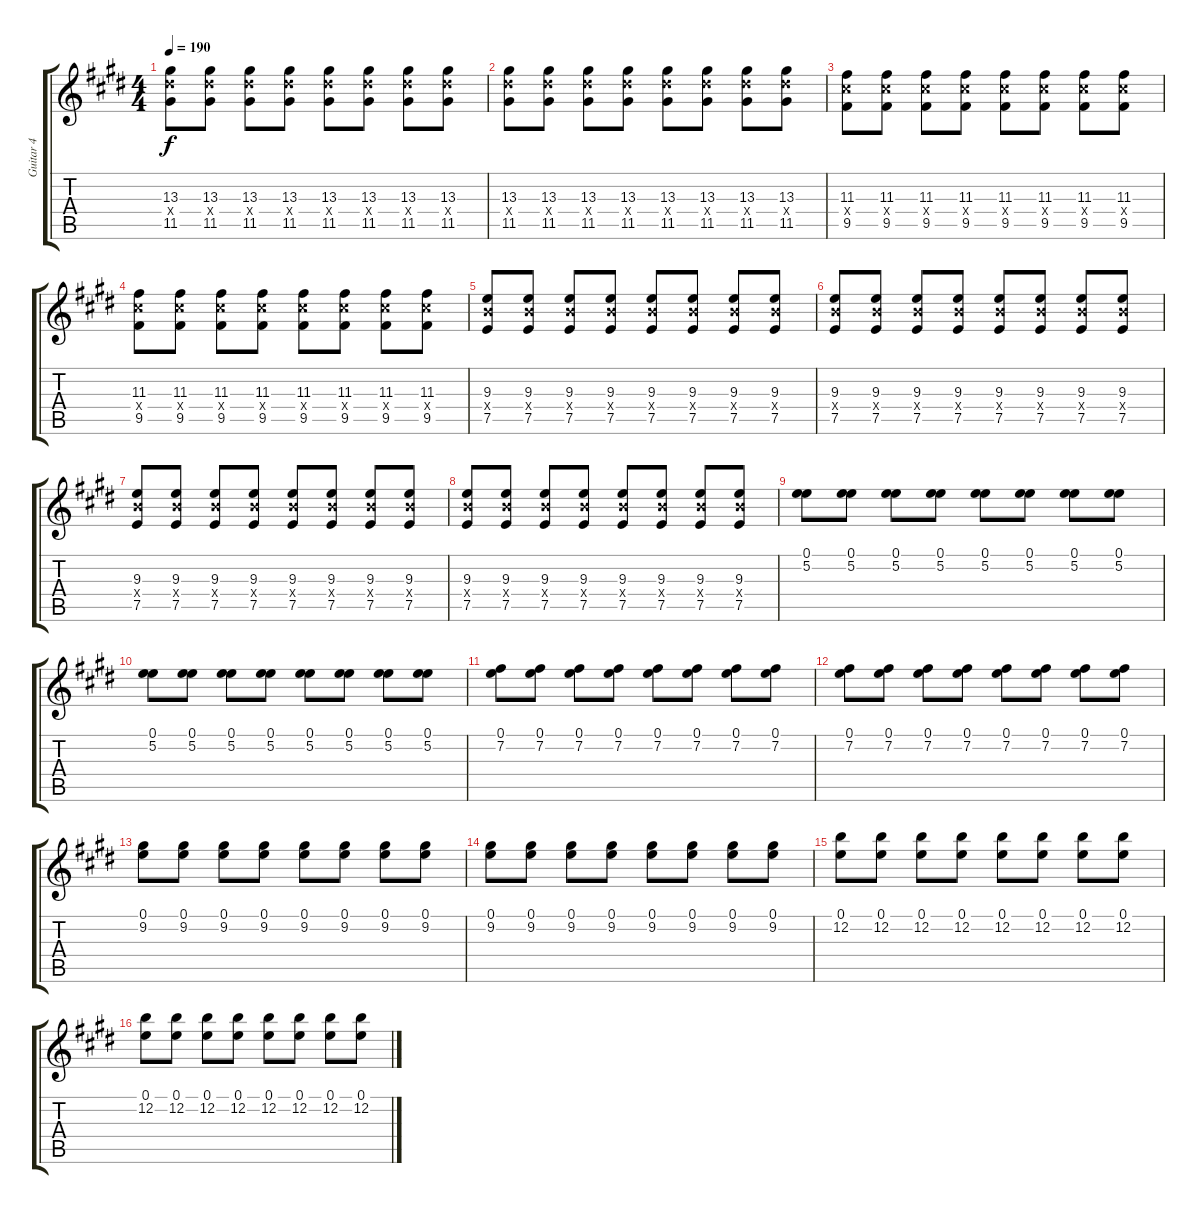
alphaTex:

\track ("Guitar 4" "Guitar 4") {instrument distortionguitar}
\staff {score tabs}
\tuning (E4 B3 G3 D3 A2 E2) {hide}
\ts (4 4)
\tempo 190
\clef g2
\ks e
(13.3 13.4{x} 11.5).8{dy f} (13.3 13.4{x} 11.5).8 (13.3 13.4{x} 11.5).8 (13.3 13.4{x} 11.5).8 (13.3 13.4{x} 11.5).8 (13.3 13.4{x} 11.5).8 (13.3 13.4{x} 11.5).8 (13.3 13.4{x} 11.5).8 |
(13.3 13.4{x} 11.5).8 (13.3 13.4{x} 11.5).8 (13.3 13.4{x} 11.5).8 (13.3 13.4{x} 11.5).8 (13.3 13.4{x} 11.5).8 (13.3 13.4{x} 11.5).8 (13.3 13.4{x} 11.5).8 (13.3 13.4{x} 11.5).8 |
(11.3 11.4{x} 9.5).8 (11.3 11.4{x} 9.5).8 (11.3 11.4{x} 9.5).8 (11.3 11.4{x} 9.5).8 (11.3 11.4{x} 9.5).8 (11.3 11.4{x} 9.5).8 (11.3 11.4{x} 9.5).8 (11.3 11.4{x} 9.5).8 |
(11.3 11.4{x} 9.5).8 (11.3 11.4{x} 9.5).8 (11.3 11.4{x} 9.5).8 (11.3 11.4{x} 9.5).8 (11.3 11.4{x} 9.5).8 (11.3 11.4{x} 9.5).8 (11.3 11.4{x} 9.5).8 (11.3 11.4{x} 9.5).8 |
(9.3 9.4{x} 7.5).8 (9.3 9.4{x} 7.5).8 (9.3 9.4{x} 7.5).8 (9.3 9.4{x} 7.5).8 (9.3 9.4{x} 7.5).8 (9.3 9.4{x} 7.5).8 (9.3 9.4{x} 7.5).8 (9.3 9.4{x} 7.5).8 |
(9.3 9.4{x} 7.5).8 (9.3 9.4{x} 7.5).8 (9.3 9.4{x} 7.5).8 (9.3 9.4{x} 7.5).8 (9.3 9.4{x} 7.5).8 (9.3 9.4{x} 7.5).8 (9.3 9.4{x} 7.5).8 (9.3 9.4{x} 7.5).8 |
(9.3 9.4{x} 7.5).8 (9.3 9.4{x} 7.5).8 (9.3 9.4{x} 7.5).8 (9.3 9.4{x} 7.5).8 (9.3 9.4{x} 7.5).8 (9.3 9.4{x} 7.5).8 (9.3 9.4{x} 7.5).8 (9.3 9.4{x} 7.5).8 |
(9.3 9.4{x} 7.5).8 (9.3 9.4{x} 7.5).8 (9.3 9.4{x} 7.5).8 (9.3 9.4{x} 7.5).8 (9.3 9.4{x} 7.5).8 (9.3 9.4{x} 7.5).8 (9.3 9.4{x} 7.5).8 (9.3 9.4{x} 7.5).8 |
(0.1 5.2).8 (0.1 5.2).8 (0.1 5.2).8 (0.1 5.2).8 (0.1 5.2).8 (0.1 5.2).8 (0.1 5.2).8 (0.1 5.2).8 |
(0.1 5.2).8 (0.1 5.2).8 (0.1 5.2).8 (0.1 5.2).8 (0.1 5.2).8 (0.1 5.2).8 (0.1 5.2).8 (0.1 5.2).8 |
(0.1 7.2).8 (0.1 7.2).8 (0.1 7.2).8 (0.1 7.2).8 (0.1 7.2).8 (0.1 7.2).8 (0.1 7.2).8 (0.1 7.2).8 |
(0.1 7.2).8 (0.1 7.2).8 (0.1 7.2).8 (0.1 7.2).8 (0.1 7.2).8 (0.1 7.2).8 (0.1 7.2).8 (0.1 7.2).8 |
(0.1 9.2).8 (0.1 9.2).8 (0.1 9.2).8 (0.1 9.2).8 (0.1 9.2).8 (0.1 9.2).8 (0.1 9.2).8 (0.1 9.2).8 |
(0.1 9.2).8 (0.1 9.2).8 (0.1 9.2).8 (0.1 9.2).8 (0.1 9.2).8 (0.1 9.2).8 (0.1 9.2).8 (0.1 9.2).8 |
(0.1 12.2).8 (0.1 12.2).8 (0.1 12.2).8 (0.1 12.2).8 (0.1 12.2).8 (0.1 12.2).8 (0.1 12.2).8 (0.1 12.2).8 |
(0.1 12.2).8 (0.1 12.2).8 (0.1 12.2).8 (0.1 12.2).8 (0.1 12.2).8 (0.1 12.2).8 (0.1 12.2).8 (0.1 12.2).8
